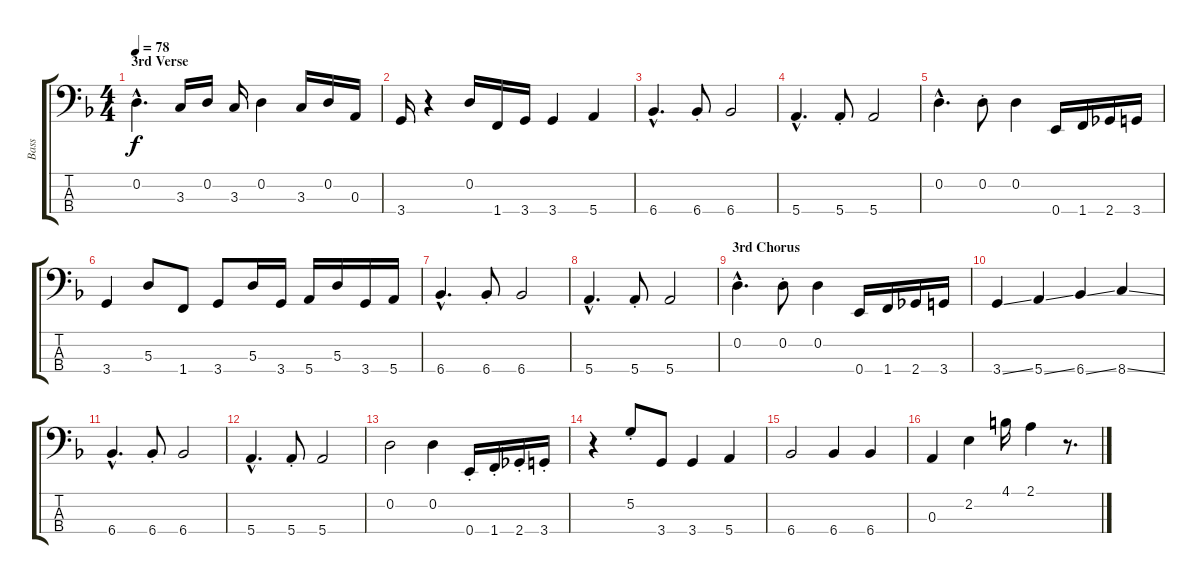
\track ("Bass" "Bass") {instrument fretlessbass}
\staff {score tabs}
\tuning (G2 D2 A1 E1) {hide}
\ts (4 4)
\section ("" "3rd Verse")
\tempo 78
\clef f4
\ks f
0.2{hac}.4{d dy f} 3.3.16 0.2.16 3.3.16 0.2.4 3.3.16 0.2.16 0.3.16 |
3.4.16 r.4 0.2.16 1.4.16 3.4.16 3.4.4 5.4.4 |
6.4{hac}.4{d} 6.4{st}.8 6.4.2 |
5.4{hac}.4{d} 5.4{st}.8 5.4.2 |
0.2{hac}.4{d} 0.2{st}.8 0.2.4 0.4.16 1.4.16 2.4.16 3.4.16 |
3.4.4 5.3.8 1.4.8 3.4.8 5.3.16 3.4.16 5.4.16 5.3.16 3.4.16 5.4.16 |
6.4{hac}.4{d} 6.4{st}.8 6.4.2 |
5.4{hac}.4{d} 5.4{st}.8 5.4.2 |
\section ("" "3rd Chorus")
0.2{hac}.4{d} 0.2{st}.8 0.2.4 0.4.16 1.4.16 2.4.16 3.4.16 |
3.4{ss}.4 5.4{ss}.4 6.4{ss}.4 8.4{ss}.4 |
6.4{hac}.4{d} 6.4{st}.8 6.4.2 |
5.4{hac}.4{d} 5.4{st}.8 5.4.2 |
0.2.2 0.2.4 0.4{st}.16 1.4{st}.16 2.4{st}.16 3.4{st}.16 |
r.4 5.2{st}.8 3.4.8 3.4.4 5.4.4 |
6.4.2 6.4.4 6.4.4 |
0.3.4 2.2.4 4.1.16 2.1.4 r.8{d}
